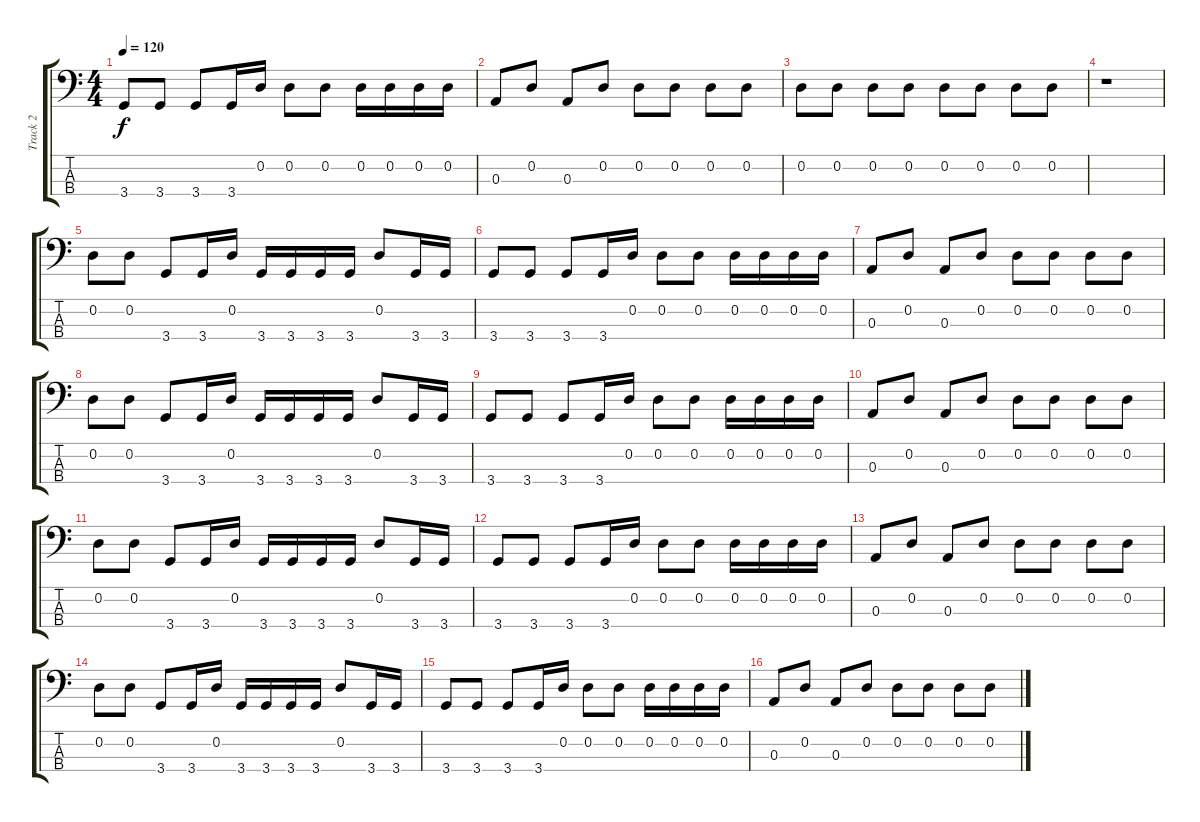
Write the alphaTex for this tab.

\track ("Track 2" "Track 2") {instrument electricbassfinger}
\staff {score tabs}
\tuning (G2 D2 A1 E1) {hide}
\ts (4 4)
\tempo 120
\clef f4
\ks c
3.4.8{dy f} 3.4.8 3.4.8 3.4.16 0.2.16 0.2.8 0.2.8 0.2.16 0.2.16 0.2.16 0.2.16 |
0.3.8 0.2.8 0.3.8 0.2.8 0.2.8 0.2.8 0.2.8 0.2.8 |
0.2.8 0.2.8 0.2.8 0.2.8 0.2.8 0.2.8 0.2.8 0.2.8 |
r.1 |
0.2.8 0.2.8 3.4.8 3.4.16 0.2.16 3.4.16 3.4.16 3.4.16 3.4.16 0.2.8 3.4.16 3.4.16 |
3.4.8 3.4.8 3.4.8 3.4.16 0.2.16 0.2.8 0.2.8 0.2.16 0.2.16 0.2.16 0.2.16 |
0.3.8 0.2.8 0.3.8 0.2.8 0.2.8 0.2.8 0.2.8 0.2.8 |
0.2.8 0.2.8 3.4.8 3.4.16 0.2.16 3.4.16 3.4.16 3.4.16 3.4.16 0.2.8 3.4.16 3.4.16 |
3.4.8 3.4.8 3.4.8 3.4.16 0.2.16 0.2.8 0.2.8 0.2.16 0.2.16 0.2.16 0.2.16 |
0.3.8 0.2.8 0.3.8 0.2.8 0.2.8 0.2.8 0.2.8 0.2.8 |
0.2.8 0.2.8 3.4.8 3.4.16 0.2.16 3.4.16 3.4.16 3.4.16 3.4.16 0.2.8 3.4.16 3.4.16 |
3.4.8 3.4.8 3.4.8 3.4.16 0.2.16 0.2.8 0.2.8 0.2.16 0.2.16 0.2.16 0.2.16 |
0.3.8 0.2.8 0.3.8 0.2.8 0.2.8 0.2.8 0.2.8 0.2.8 |
0.2.8 0.2.8 3.4.8 3.4.16 0.2.16 3.4.16 3.4.16 3.4.16 3.4.16 0.2.8 3.4.16 3.4.16 |
3.4.8 3.4.8 3.4.8 3.4.16 0.2.16 0.2.8 0.2.8 0.2.16 0.2.16 0.2.16 0.2.16 |
0.3.8 0.2.8 0.3.8 0.2.8 0.2.8 0.2.8 0.2.8 0.2.8
